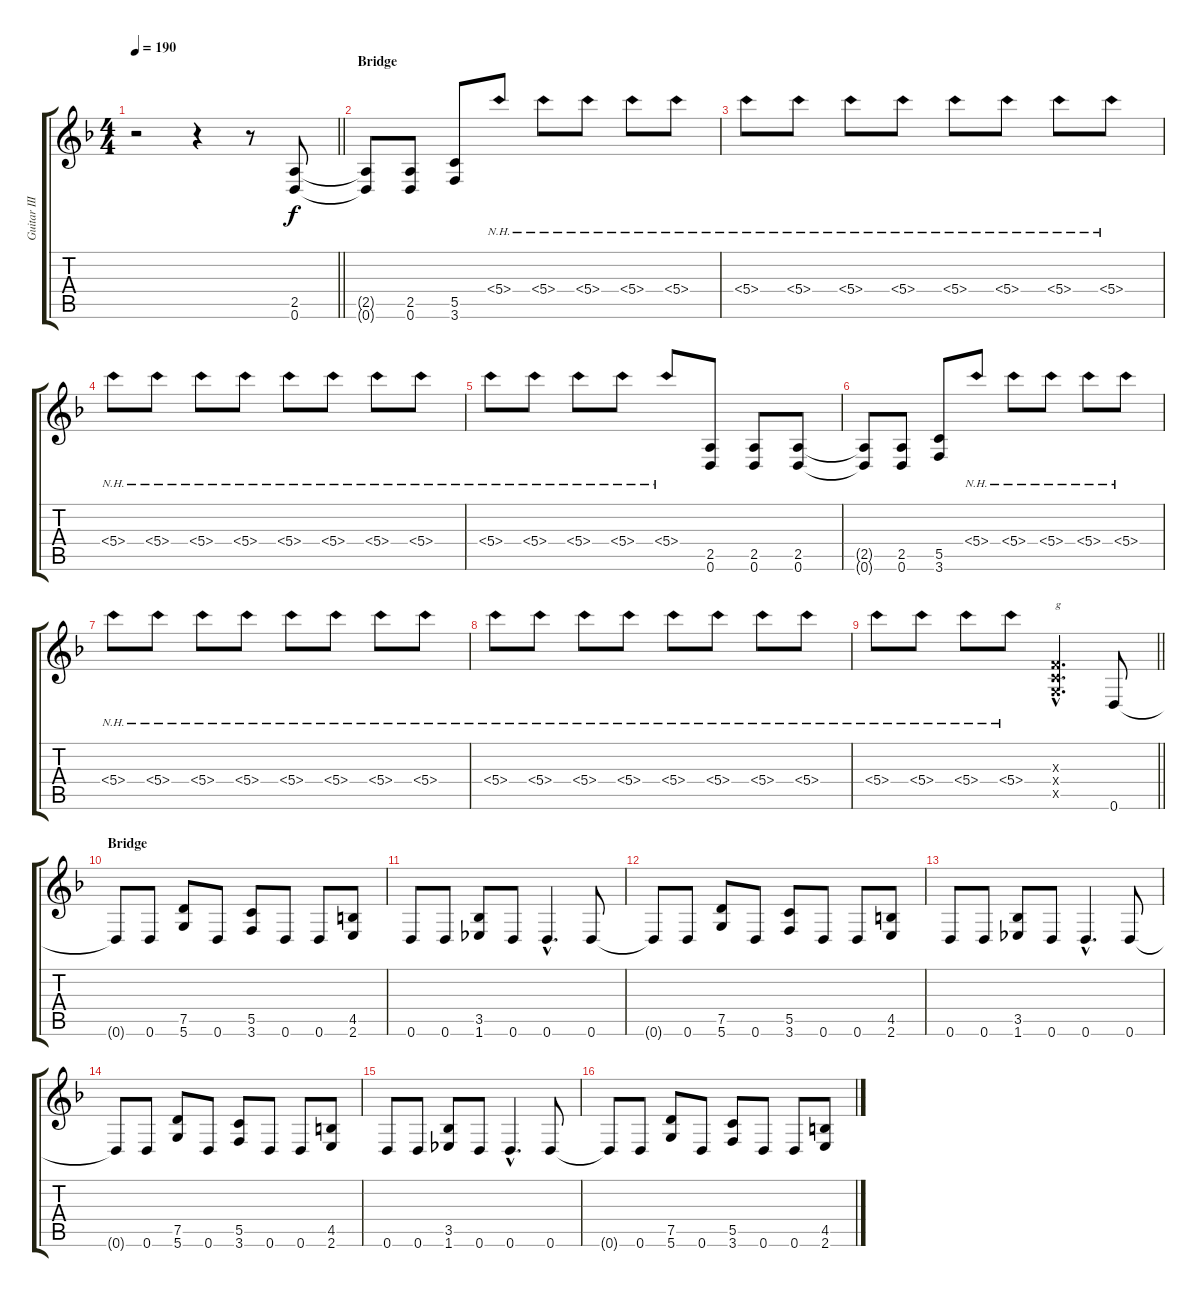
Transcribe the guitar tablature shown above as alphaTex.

\track ("Guitar III" "Guitar III") {instrument distortionguitar}
\staff {score tabs}
\tuning (D4 A3 F3 C3 G2 D2) {hide}
\ts (4 4)
\tempo 190
\clef g2
\barLineRight lightlight
\ks dminor
r.2{dy f} r.4 r.8 (2.5 0.6).8 |
\section ("" "Bridge")
(2.5{t} 0.6{t}).8 (2.5 0.6).8 (5.5 3.6).8 5.4{nh}.8 5.4{nh}.8 5.4{nh}.8 5.4{nh}.8 5.4{nh}.8 |
5.4{nh}.8 5.4{nh}.8 5.4{nh}.8 5.4{nh}.8 5.4{nh}.8 5.4{nh}.8 5.4{nh}.8 5.4{nh}.8 |
5.4{nh}.8 5.4{nh}.8 5.4{nh}.8 5.4{nh}.8 5.4{nh}.8 5.4{nh}.8 5.4{nh}.8 5.4{nh}.8 |
5.4{nh}.8 5.4{nh}.8 5.4{nh}.8 5.4{nh}.8 5.4{nh}.8 (2.5 0.6).8 (2.5 0.6).8 (2.5 0.6).8 |
(2.5{t} 0.6{t}).8 (2.5 0.6).8 (5.5 3.6).8 5.4{nh}.8 5.4{nh}.8 5.4{nh}.8 5.4{nh}.8 5.4{nh}.8 |
5.4{nh}.8 5.4{nh}.8 5.4{nh}.8 5.4{nh}.8 5.4{nh}.8 5.4{nh}.8 5.4{nh}.8 5.4{nh}.8 |
5.4{nh}.8 5.4{nh}.8 5.4{nh}.8 5.4{nh}.8 5.4{nh}.8 5.4{nh}.8 5.4{nh}.8 5.4{nh}.8 |
\barLineRight lightlight
5.4{nh}.8 5.4{nh}.8 5.4{nh}.8 5.4{nh}.8 (0.3{hac x} 0.4{hac x} 0.5{hac x}).4{d txt "g"} 0.6.8 |
\section ("" "Bridge")
0.6{t}.8 0.6.8 (7.5 5.6).8 0.6.8 (5.5 3.6).8 0.6.8 0.6.8 (4.5 2.6).8 |
0.6.8 0.6.8 (3.5 1.6).8 0.6.8 0.6{hac}.4{d} 0.6.8 |
0.6{t}.8 0.6.8 (7.5 5.6).8 0.6.8 (5.5 3.6).8 0.6.8 0.6.8 (4.5 2.6).8 |
0.6.8 0.6.8 (3.5 1.6).8 0.6.8 0.6{hac}.4{d} 0.6.8 |
0.6{t}.8 0.6.8 (7.5 5.6).8 0.6.8 (5.5 3.6).8 0.6.8 0.6.8 (4.5 2.6).8 |
0.6.8 0.6.8 (3.5 1.6).8 0.6.8 0.6{hac}.4{d} 0.6.8 |
0.6{t}.8 0.6.8 (7.5 5.6).8 0.6.8 (5.5 3.6).8 0.6.8 0.6.8 (4.5 2.6).8
